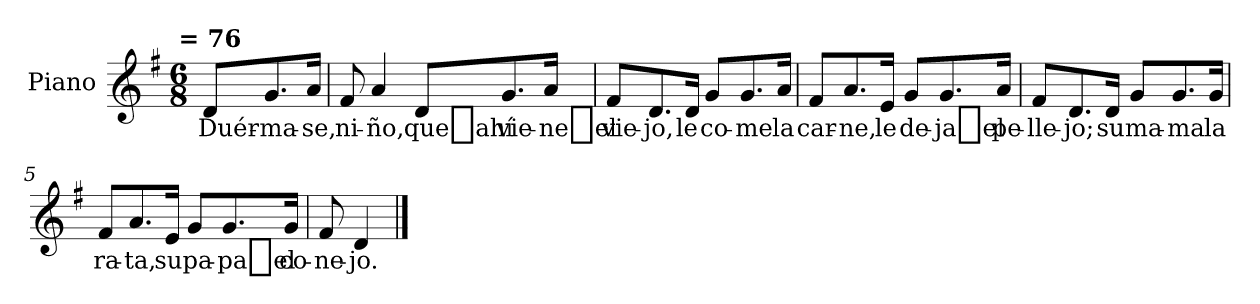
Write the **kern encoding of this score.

**kern	**text
*part1	*part1
*staff1	*staff1
*I"Piano	*
*I'Pno	*
*clefG2	*
*k[f#]	*
*G:	*
!!LO:TX:omd:t= = 76
*M6/8	*
*MM114	*
=	=
8d/L	Duér-
8.g/	-ma-
16a/Jk	-se,
=1	=1
8f#/	ni-
4a/	-ño,
8d/L	que_ahí
8.g/	vie-
16a/Jk	-ne_el
=2	=2
8f#/L	vie-
8.d/	-jo,
16d/Jk	le
8g/L	co-
8.g/	-me
16a/Jk	la
!!LO:LB:g=z
=3	=3
8f#/L	car-
8.a/	-ne,
16e/Jk	le
8g/L	de-
8.g/	-ja_el
16a/Jk	pe-
=4	=4
8f#/L	-lle-
8.d/	-jo;
16d/Jk	su
8g/L	ma-
8.g/	-ma
16g/Jk	la
=5	=5
8f#/L	ra-
8.a/	-ta,
16e/Jk	su
8g/L	pa-
8.g/	-pa_el
16g/Jk	co-
=6	=6
8f#/	-ne-
4d/	-jo.
==	==
*-	*-
